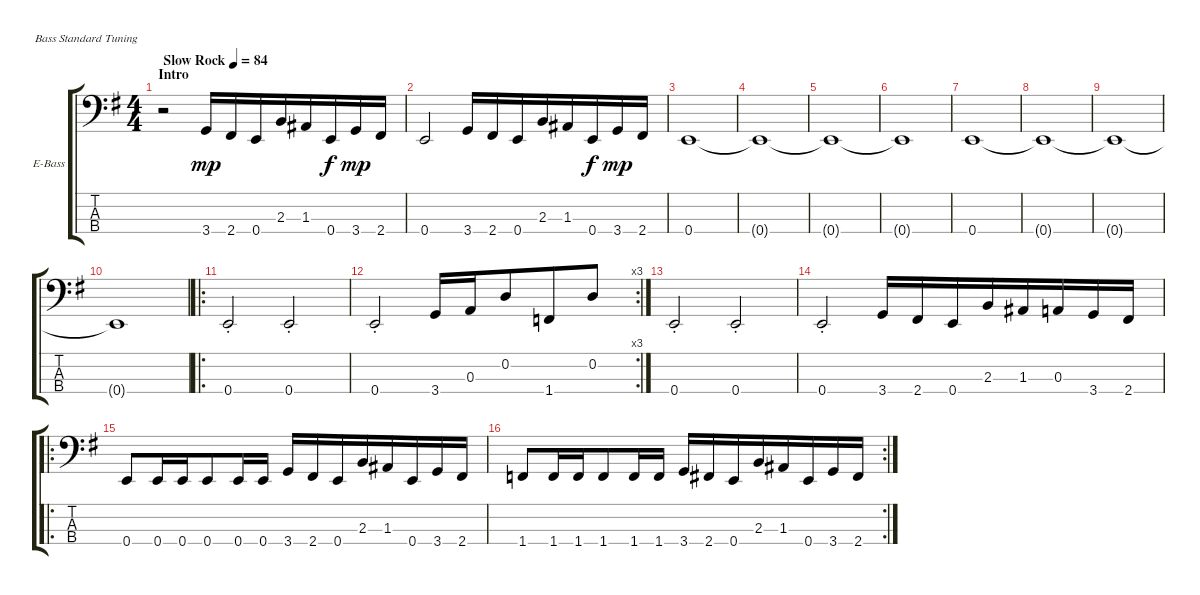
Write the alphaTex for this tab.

\bracketExtendMode groupsimilarinstruments
\firstSystemTrackNameOrientation horizontal
\otherSystemsTrackNameOrientation horizontal
\track ("Bass" "E-Bass") {instrument electricbasspick}
\staff {score tabs}
\tuning (G2 D2 A1 E1)
\ts (4 4)
\beaming (8 4 4)
\section ("" "Intro")
\tempo (84 "Slow Rock")
\clef f4
\scale
1.08575
\ks g
r.2{dy mp instrument electricbasspick} 3.4.16 2.4.16 0.4.16 2.3.16 1.3.16 0.4.16{dy f} 3.4.16{dy mp} 2.4.16 |
\scale
0.91425 0.4.2 3.4.16 2.4.16 0.4.16 2.3.16 1.3.16 0.4.16{dy f} 3.4.16{dy mp} 2.4.16 |
\scale
1.05549 0.4.1 |
\scale
0.944515 0.4{t}.1 |
\scale
1.05549 0.4{t}.1 |
\scale
0.944515 0.4{t}.1 |
\scale
1.05549 0.4.1 |
\scale
0.944515 0.4{t}.1 |
\scale
1.05549 0.4{t}.1 |
\scale
0.944515 0.4{t}.1 |
\ro
\scale
1.05549 0.4{st}.2 0.4{st}.2 |
\rc 3
\scale
0.944515 0.4{st}.2 3.4.16 0.3.16 0.2.8 1.4.8 0.2.8 |
\scale
1.05549 0.4{st}.2 0.4{st}.2 |
\scale
0.944515 0.4{st}.2 3.4.16 2.4.16 0.4.16 2.3.16 1.3.16 0.3.16 3.4.16 2.4.16 |
\ro
\scale
1.05549 0.4.8 0.4.16 0.4.16 0.4.8 0.4.16 0.4.16 3.4.16 2.4.16 0.4.16 2.3.16 1.3.16 0.4.16 3.4.16 2.4.16 |
\rc 2
\scale
0.944515 1.4.8 1.4.16 1.4.16 1.4.8 1.4.16 1.4.16 3.4.16 2.4.16 0.4.16 2.3.16 1.3.16 0.4.16 3.4.16 2.4.16
